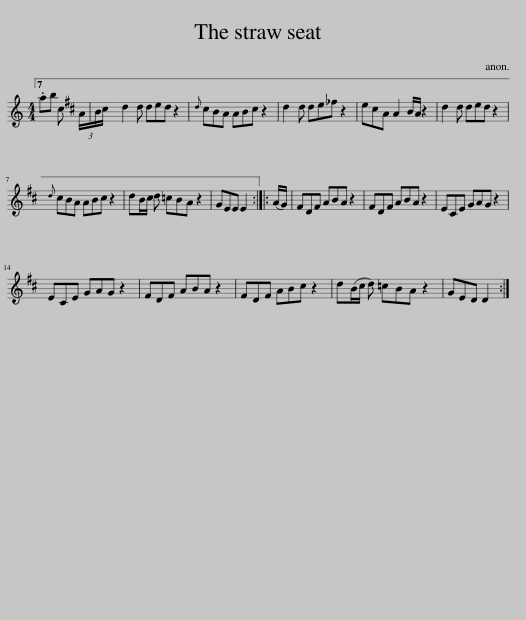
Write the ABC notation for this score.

X:1
L:1/8
M:4/4
I:linebreak $
K:C
V:1 treble
V:1
 .ab c (3A/B/^c/ | d2 d ded z2 |{d} ^cBA ABc z2 | d2 d de_f z2 | e^cA A2 B/A/ z2 | %5
 d2 d ded z2 |${d} ^cBA ABc z2 | dB/^c/ d =cBA z2 | GEE E2 :: (A/G/) | %10
 ^FDF ABA z2 | ^FDF ABA z2 | E^CE GAG z2 |$ E^CE GAG z2 | ^FDF ABA z2 | %15
 ^FDF AB^c z2 | d(B/^c/ d) =cBA z2 | GED D2 :| %18
